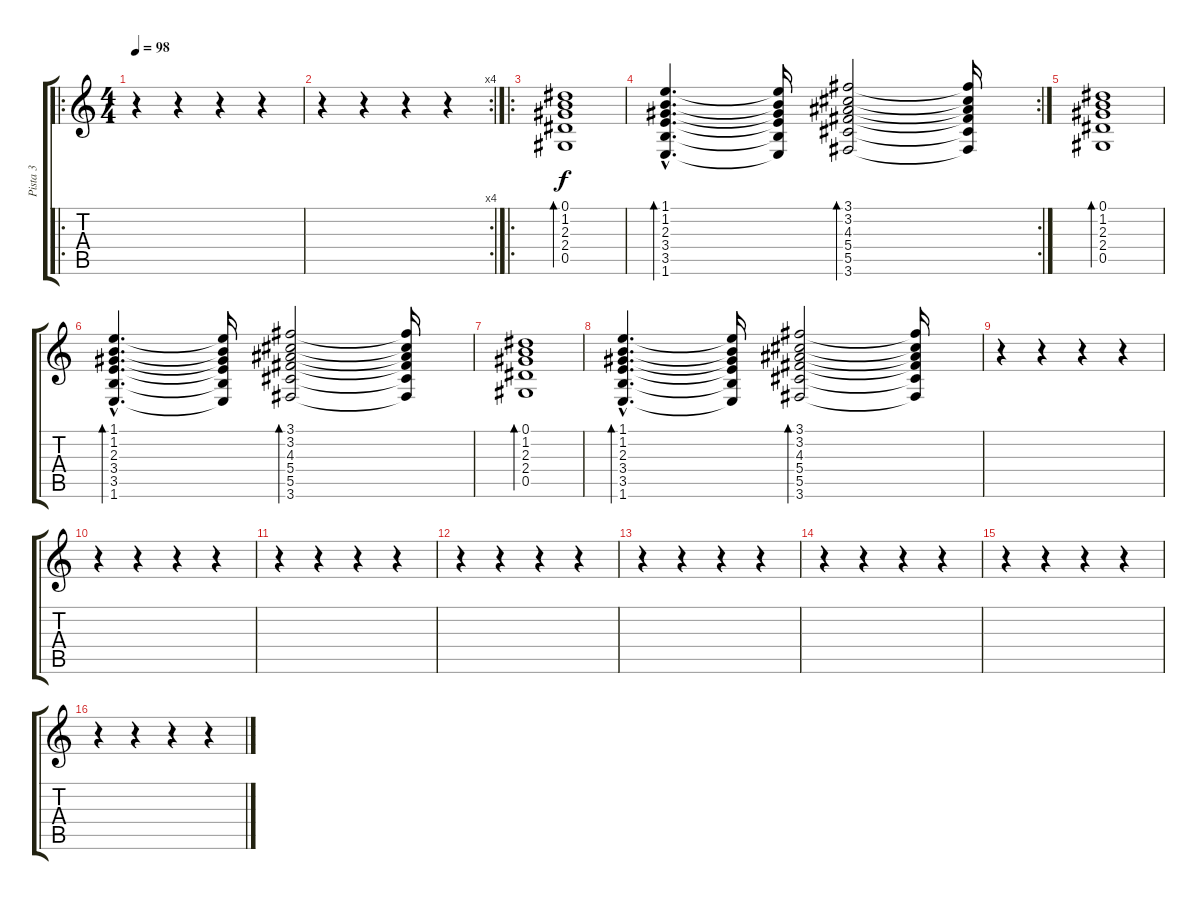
\track ("Pista 3" "Pista 3") {instrument acousticguitarsteel}
\staff {score tabs}
\tuning (Eb4 Bb3 Gb3 Db3 Ab2 Eb2) {hide}
\ro
\ts (4 4)
\tempo 98
\clef g2
\ks c
r.4{dy f instrument acousticguitarsteel} r.4 r.4 r.4 |
\rc 4
r.4 r.4 r.4 r.4 |
\ro
(0.1 1.2 2.3 2.4 0.5).1{bd 60} |
\rc 2
(1.1{hac} 1.2{hac} 2.3{hac} 3.4{hac} 3.5{hac} 1.6{hac}).4{d bd 60} (1.1{t} 1.2{t} 2.3{t} 3.4{t} 3.5{t} 1.6{t}).16 (3.1 3.2 4.3 5.4 5.5 3.6).2{bd 60} (3.1{t} 3.2{t} 4.3{t} 5.4{t} 5.5{t} 3.6{t}).16 |
(0.1 1.2 2.3 2.4 0.5).1{bd 60} |
(1.1{hac} 1.2{hac} 2.3{hac} 3.4{hac} 3.5{hac} 1.6{hac}).4{d bd 60} (1.1{t} 1.2{t} 2.3{t} 3.4{t} 3.5{t} 1.6{t}).16 (3.1 3.2 4.3 5.4 5.5 3.6).2{bd 60} (3.1{t} 3.2{t} 4.3{t} 5.4{t} 5.5{t} 3.6{t}).16 |
(0.1 1.2 2.3 2.4 0.5).1{bd 60} |
(1.1{hac} 1.2{hac} 2.3{hac} 3.4{hac} 3.5{hac} 1.6{hac}).4{d bd 60} (1.1{t} 1.2{t} 2.3{t} 3.4{t} 3.5{t} 1.6{t}).16 (3.1 3.2 4.3 5.4 5.5 3.6).2{bd 60} (3.1{t} 3.2{t} 4.3{t} 5.4{t} 5.5{t} 3.6{t}).16 |
r.4 r.4 r.4 r.4 |
r.4 r.4 r.4 r.4 |
r.4 r.4 r.4 r.4 |
r.4 r.4 r.4 r.4 |
r.4 r.4 r.4 r.4 |
r.4 r.4 r.4 r.4 |
r.4 r.4 r.4 r.4 |
r.4 r.4 r.4 r.4
